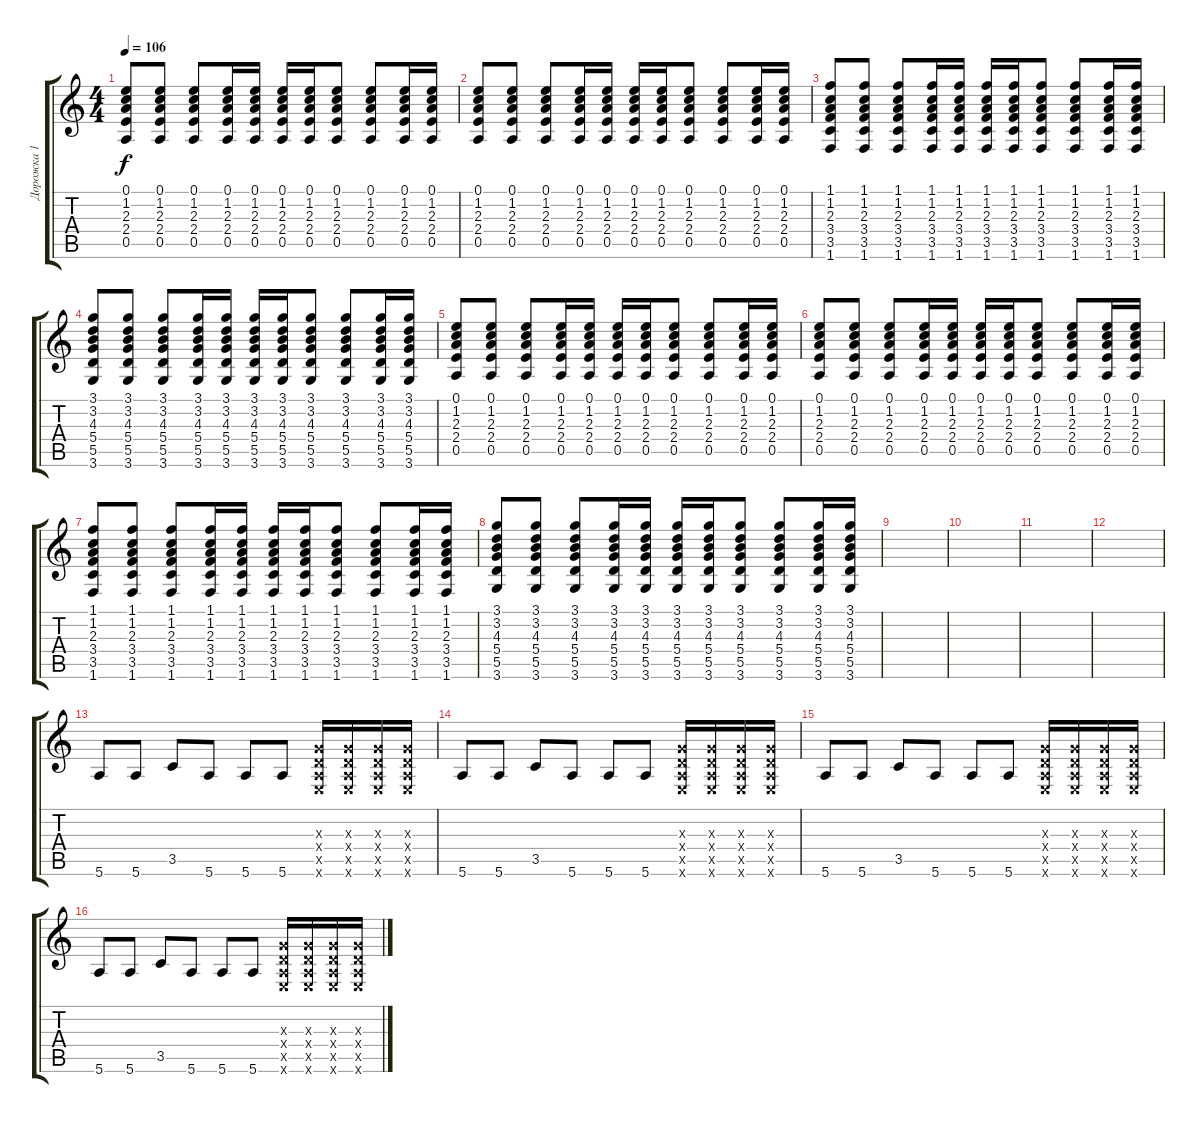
\track ("Дорожка 1" "Дорожка 1") {instrument distortionguitar}
\staff {score tabs}
\tuning (E4 B3 G3 D3 A2 E2) {hide}
\ts (4 4)
\tempo 106
\clef g2
\ks c
(0.1 1.2 2.3 2.4 0.5).8{dy f} (0.1 1.2 2.3 2.4 0.5).8 (0.1 1.2 2.3 2.4 0.5).8 (0.1 1.2 2.3 2.4 0.5).16 (0.1 1.2 2.3 2.4 0.5).16 (0.1 1.2 2.3 2.4 0.5).16 (0.1 1.2 2.3 2.4 0.5).16 (0.1 1.2 2.3 2.4 0.5).8 (0.1 1.2 2.3 2.4 0.5).8 (0.1 1.2 2.3 2.4 0.5).16 (0.1 1.2 2.3 2.4 0.5).16 |
(0.1 1.2 2.3 2.4 0.5).8 (0.1 1.2 2.3 2.4 0.5).8 (0.1 1.2 2.3 2.4 0.5).8 (0.1 1.2 2.3 2.4 0.5).16 (0.1 1.2 2.3 2.4 0.5).16 (0.1 1.2 2.3 2.4 0.5).16 (0.1 1.2 2.3 2.4 0.5).16 (0.1 1.2 2.3 2.4 0.5).8 (0.1 1.2 2.3 2.4 0.5).8 (0.1 1.2 2.3 2.4 0.5).16 (0.1 1.2 2.3 2.4 0.5).16 |
(1.1 1.2 2.3 3.4 3.5 1.6).8 (1.1 1.2 2.3 3.4 3.5 1.6).8 (1.1 1.2 2.3 3.4 3.5 1.6).8 (1.1 1.2 2.3 3.4 3.5 1.6).16 (1.1 1.2 2.3 3.4 3.5 1.6).16 (1.1 1.2 2.3 3.4 3.5 1.6).16 (1.1 1.2 2.3 3.4 3.5 1.6).16 (1.1 1.2 2.3 3.4 3.5 1.6).8 (1.1 1.2 2.3 3.4 3.5 1.6).8 (1.1 1.2 2.3 3.4 3.5 1.6).16 (1.1 1.2 2.3 3.4 3.5 1.6).16 |
(3.1 3.2 4.3 5.4 5.5 3.6).8 (3.1 3.2 4.3 5.4 5.5 3.6).8 (3.1 3.2 4.3 5.4 5.5 3.6).8 (3.1 3.2 4.3 5.4 5.5 3.6).16 (3.1 3.2 4.3 5.4 5.5 3.6).16 (3.1 3.2 4.3 5.4 5.5 3.6).16 (3.1 3.2 4.3 5.4 5.5 3.6).16 (3.1 3.2 4.3 5.4 5.5 3.6).8 (3.1 3.2 4.3 5.4 5.5 3.6).8 (3.1 3.2 4.3 5.4 5.5 3.6).16 (3.1 3.2 4.3 5.4 5.5 3.6).16 |
(0.1 1.2 2.3 2.4 0.5).8 (0.1 1.2 2.3 2.4 0.5).8 (0.1 1.2 2.3 2.4 0.5).8 (0.1 1.2 2.3 2.4 0.5).16 (0.1 1.2 2.3 2.4 0.5).16 (0.1 1.2 2.3 2.4 0.5).16 (0.1 1.2 2.3 2.4 0.5).16 (0.1 1.2 2.3 2.4 0.5).8 (0.1 1.2 2.3 2.4 0.5).8 (0.1 1.2 2.3 2.4 0.5).16 (0.1 1.2 2.3 2.4 0.5).16 |
(0.1 1.2 2.3 2.4 0.5).8 (0.1 1.2 2.3 2.4 0.5).8 (0.1 1.2 2.3 2.4 0.5).8 (0.1 1.2 2.3 2.4 0.5).16 (0.1 1.2 2.3 2.4 0.5).16 (0.1 1.2 2.3 2.4 0.5).16 (0.1 1.2 2.3 2.4 0.5).16 (0.1 1.2 2.3 2.4 0.5).8 (0.1 1.2 2.3 2.4 0.5).8 (0.1 1.2 2.3 2.4 0.5).16 (0.1 1.2 2.3 2.4 0.5).16 |
(1.1 1.2 2.3 3.4 3.5 1.6).8 (1.1 1.2 2.3 3.4 3.5 1.6).8 (1.1 1.2 2.3 3.4 3.5 1.6).8 (1.1 1.2 2.3 3.4 3.5 1.6).16 (1.1 1.2 2.3 3.4 3.5 1.6).16 (1.1 1.2 2.3 3.4 3.5 1.6).16 (1.1 1.2 2.3 3.4 3.5 1.6).16 (1.1 1.2 2.3 3.4 3.5 1.6).8 (1.1 1.2 2.3 3.4 3.5 1.6).8 (1.1 1.2 2.3 3.4 3.5 1.6).16 (1.1 1.2 2.3 3.4 3.5 1.6).16 |
(3.1 3.2 4.3 5.4 5.5 3.6).8 (3.1 3.2 4.3 5.4 5.5 3.6).8 (3.1 3.2 4.3 5.4 5.5 3.6).8 (3.1 3.2 4.3 5.4 5.5 3.6).16 (3.1 3.2 4.3 5.4 5.5 3.6).16 (3.1 3.2 4.3 5.4 5.5 3.6).16 (3.1 3.2 4.3 5.4 5.5 3.6).16 (3.1 3.2 4.3 5.4 5.5 3.6).8 (3.1 3.2 4.3 5.4 5.5 3.6).8 (3.1 3.2 4.3 5.4 5.5 3.6).16 (3.1 3.2 4.3 5.4 5.5 3.6).16 |
|
|
|
|
5.6.8 5.6.8 3.5.8 5.6.8 5.6.8 5.6.8 (0.3{x} 0.4{x} 0.5{x} 0.6{x}).16 (0.3{x} 0.4{x} 0.5{x} 0.6{x}).16 (0.3{x} 0.4{x} 0.5{x} 0.6{x}).16 (0.3{x} 0.4{x} 0.5{x} 0.6{x}).16 |
5.6.8 5.6.8 3.5.8 5.6.8 5.6.8 5.6.8 (0.3{x} 0.4{x} 0.5{x} 0.6{x}).16 (0.3{x} 0.4{x} 0.5{x} 0.6{x}).16 (0.3{x} 0.4{x} 0.5{x} 0.6{x}).16 (0.3{x} 0.4{x} 0.5{x} 0.6{x}).16 |
5.6.8 5.6.8 3.5.8 5.6.8 5.6.8 5.6.8 (0.3{x} 0.4{x} 0.5{x} 0.6{x}).16 (0.3{x} 0.4{x} 0.5{x} 0.6{x}).16 (0.3{x} 0.4{x} 0.5{x} 0.6{x}).16 (0.3{x} 0.4{x} 0.5{x} 0.6{x}).16 |
5.6.8 5.6.8 3.5.8 5.6.8 5.6.8 5.6.8 (0.3{x} 0.4{x} 0.5{x} 0.6{x}).16 (0.3{x} 0.4{x} 0.5{x} 0.6{x}).16 (0.3{x} 0.4{x} 0.5{x} 0.6{x}).16 (0.3{x} 0.4{x} 0.5{x} 0.6{x}).16
